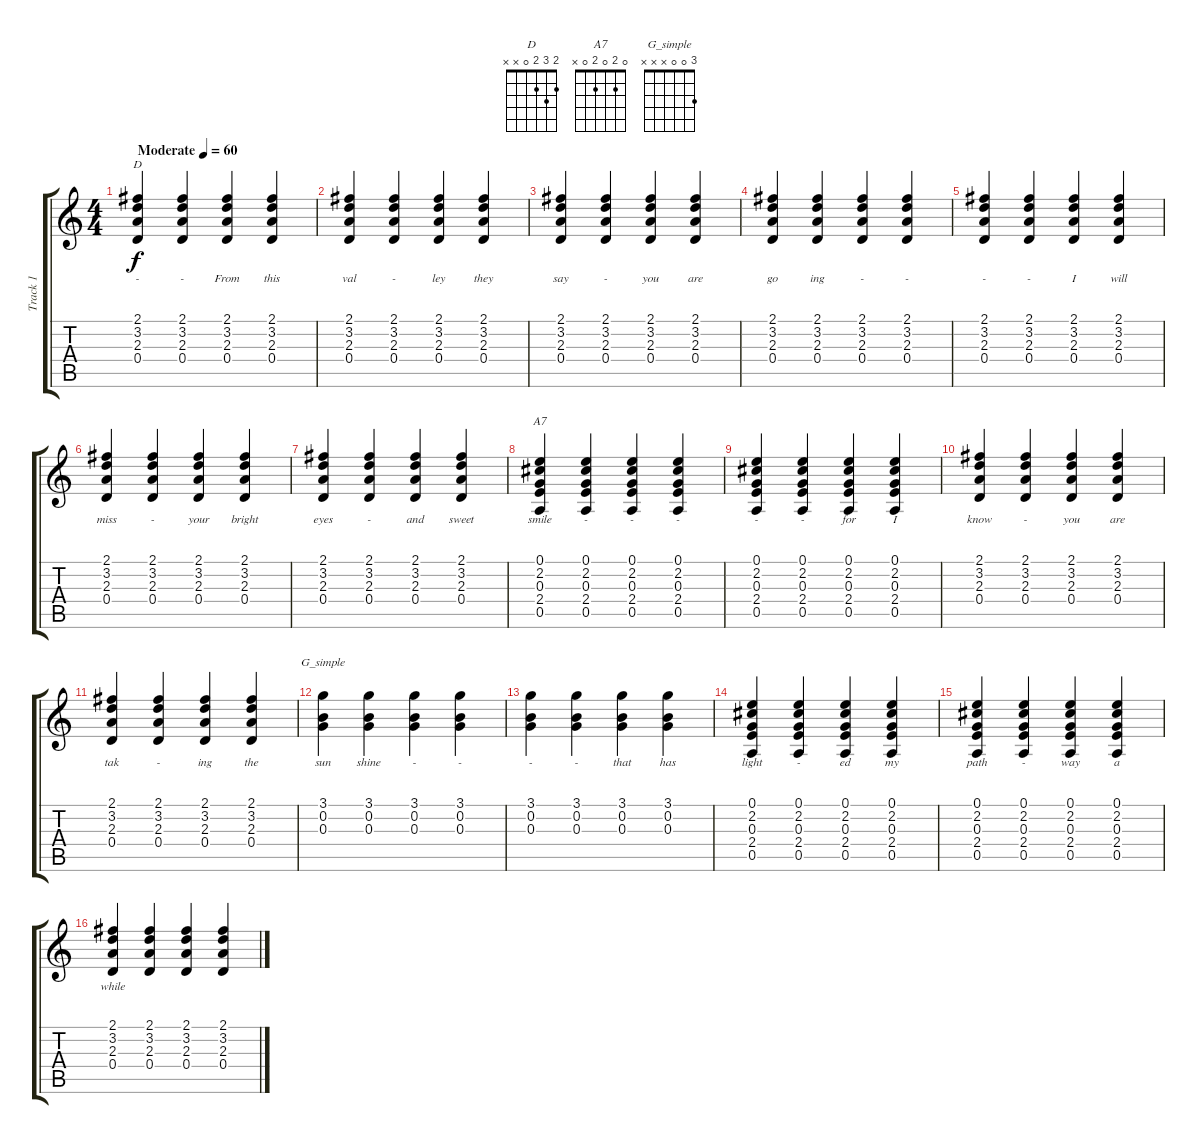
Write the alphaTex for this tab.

\track ("Track 1" "Track 1") {instrument acousticguitarsteel}
\staff {score tabs}
\tuning (E4 B3 G3 D3 A2 E2) {hide}
\chord ("D" 2 3 2 0 x x)
\chord ("A7" 0 2 0 2 0 x)
\chord ("G_simple" 3 0 0 x x x)
\ts (4 4)
\tempo (60 "Moderate")
\clef g2
\ks c
(2.1 3.2 2.3 0.4).4{ch "D" lyrics (0 "-") lyrics (1 "") lyrics (2 "") lyrics (3 "") lyrics (4 "") dy f instrument acousticguitarsteel} (2.1 3.2 2.3 0.4).4{lyrics (0 "-") lyrics (1 "") lyrics (2 "") lyrics (3 "") lyrics (4 "")} (2.1 3.2 2.3 0.4).4{lyrics (0 "From") lyrics (1 "") lyrics (2 "") lyrics (3 "") lyrics (4 "")} (2.1 3.2 2.3 0.4).4{lyrics (0 "this") lyrics (1 "") lyrics (2 "") lyrics (3 "") lyrics (4 "")} |
(2.1 3.2 2.3 0.4).4{lyrics (0 "val") lyrics (1 "") lyrics (2 "") lyrics (3 "") lyrics (4 "")} (2.1 3.2 2.3 0.4).4{lyrics (0 "-") lyrics (1 "") lyrics (2 "") lyrics (3 "") lyrics (4 "")} (2.1 3.2 2.3 0.4).4{lyrics (0 "ley") lyrics (1 "") lyrics (2 "") lyrics (3 "") lyrics (4 "")} (2.1 3.2 2.3 0.4).4{lyrics (0 "they") lyrics (1 "") lyrics (2 "") lyrics (3 "") lyrics (4 "")} |
(2.1 3.2 2.3 0.4).4{lyrics (0 "say") lyrics (1 "") lyrics (2 "") lyrics (3 "") lyrics (4 "")} (2.1 3.2 2.3 0.4).4{lyrics (0 "-") lyrics (1 "") lyrics (2 "") lyrics (3 "") lyrics (4 "")} (2.1 3.2 2.3 0.4).4{lyrics (0 "you") lyrics (1 "") lyrics (2 "") lyrics (3 "") lyrics (4 "")} (2.1 3.2 2.3 0.4).4{lyrics (0 "are") lyrics (1 "") lyrics (2 "") lyrics (3 "") lyrics (4 "")} |
(2.1 3.2 2.3 0.4).4{lyrics (0 "go") lyrics (1 "") lyrics (2 "") lyrics (3 "") lyrics (4 "")} (2.1 3.2 2.3 0.4).4{lyrics (0 "ing") lyrics (1 "") lyrics (2 "") lyrics (3 "") lyrics (4 "")} (2.1 3.2 2.3 0.4).4{lyrics (0 "-") lyrics (1 "") lyrics (2 "") lyrics (3 "") lyrics (4 "")} (2.1 3.2 2.3 0.4).4{lyrics (0 "-") lyrics (1 "") lyrics (2 "") lyrics (3 "") lyrics (4 "")} |
(2.1 3.2 2.3 0.4).4{lyrics (0 "-") lyrics (1 "") lyrics (2 "") lyrics (3 "") lyrics (4 "")} (2.1 3.2 2.3 0.4).4{lyrics (0 "-") lyrics (1 "") lyrics (2 "") lyrics (3 "") lyrics (4 "")} (2.1 3.2 2.3 0.4).4{lyrics (0 "I") lyrics (1 "") lyrics (2 "") lyrics (3 "") lyrics (4 "")} (2.1 3.2 2.3 0.4).4{lyrics (0 "will") lyrics (1 "") lyrics (2 "") lyrics (3 "") lyrics (4 "")} |
(2.1 3.2 2.3 0.4).4{lyrics (0 "miss") lyrics (1 "") lyrics (2 "") lyrics (3 "") lyrics (4 "")} (2.1 3.2 2.3 0.4).4{lyrics (0 "-") lyrics (1 "") lyrics (2 "") lyrics (3 "") lyrics (4 "")} (2.1 3.2 2.3 0.4).4{lyrics (0 "your") lyrics (1 "") lyrics (2 "") lyrics (3 "") lyrics (4 "")} (2.1 3.2 2.3 0.4).4{lyrics (0 "bright") lyrics (1 "") lyrics (2 "") lyrics (3 "") lyrics (4 "")} |
(2.1 3.2 2.3 0.4).4{lyrics (0 "eyes") lyrics (1 "") lyrics (2 "") lyrics (3 "") lyrics (4 "")} (2.1 3.2 2.3 0.4).4{lyrics (0 "-") lyrics (1 "") lyrics (2 "") lyrics (3 "") lyrics (4 "")} (2.1 3.2 2.3 0.4).4{lyrics (0 "and") lyrics (1 "") lyrics (2 "") lyrics (3 "") lyrics (4 "")} (2.1 3.2 2.3 0.4).4{lyrics (0 "sweet") lyrics (1 "") lyrics (2 "") lyrics (3 "") lyrics (4 "")} |
(0.1 2.2 0.3 2.4 0.5).4{ch "A7" lyrics (0 "smile") lyrics (1 "") lyrics (2 "") lyrics (3 "") lyrics (4 "")} (0.1 2.2 0.3 2.4 0.5).4{lyrics (0 "-") lyrics (1 "") lyrics (2 "") lyrics (3 "") lyrics (4 "")} (0.1 2.2 0.3 2.4 0.5).4{lyrics (0 "-") lyrics (1 "") lyrics (2 "") lyrics (3 "") lyrics (4 "")} (0.1 2.2 0.3 2.4 0.5).4{lyrics (0 "-") lyrics (1 "") lyrics (2 "") lyrics (3 "") lyrics (4 "")} |
(0.1 2.2 0.3 2.4 0.5).4{lyrics (0 "-") lyrics (1 "") lyrics (2 "") lyrics (3 "") lyrics (4 "")} (0.1 2.2 0.3 2.4 0.5).4{lyrics (0 "-") lyrics (1 "") lyrics (2 "") lyrics (3 "") lyrics (4 "")} (0.1 2.2 0.3 2.4 0.5).4{lyrics (0 "for") lyrics (1 "") lyrics (2 "") lyrics (3 "") lyrics (4 "")} (0.1 2.2 0.3 2.4 0.5).4{lyrics (0 "I") lyrics (1 "") lyrics (2 "") lyrics (3 "") lyrics (4 "")} |
(2.1 3.2 2.3 0.4).4{lyrics (0 "know") lyrics (1 "") lyrics (2 "") lyrics (3 "") lyrics (4 "")} (2.1 3.2 2.3 0.4).4{lyrics (0 "-") lyrics (1 "") lyrics (2 "") lyrics (3 "") lyrics (4 "")} (2.1 3.2 2.3 0.4).4{lyrics (0 "you") lyrics (1 "") lyrics (2 "") lyrics (3 "") lyrics (4 "")} (2.1 3.2 2.3 0.4).4{lyrics (0 "are") lyrics (1 "") lyrics (2 "") lyrics (3 "") lyrics (4 "")} |
(2.1 3.2 2.3 0.4).4{lyrics (0 "tak") lyrics (1 "") lyrics (2 "") lyrics (3 "") lyrics (4 "")} (2.1 3.2 2.3 0.4).4{lyrics (0 "-") lyrics (1 "") lyrics (2 "") lyrics (3 "") lyrics (4 "")} (2.1 3.2 2.3 0.4).4{lyrics (0 "ing") lyrics (1 "") lyrics (2 "") lyrics (3 "") lyrics (4 "")} (2.1 3.2 2.3 0.4).4{lyrics (0 "the") lyrics (1 "") lyrics (2 "") lyrics (3 "") lyrics (4 "")} |
(3.1 0.2 0.3).4{ch "G_simple" lyrics (0 "sun") lyrics (1 "") lyrics (2 "") lyrics (3 "") lyrics (4 "")} (3.1 0.2 0.3).4{lyrics (0 "shine") lyrics (1 "") lyrics (2 "") lyrics (3 "") lyrics (4 "")} (3.1 0.2 0.3).4{lyrics (0 "-") lyrics (1 "") lyrics (2 "") lyrics (3 "") lyrics (4 "")} (3.1 0.2 0.3).4{lyrics (0 "-") lyrics (1 "") lyrics (2 "") lyrics (3 "") lyrics (4 "")} |
(3.1 0.2 0.3).4{lyrics (0 "-") lyrics (1 "") lyrics (2 "") lyrics (3 "") lyrics (4 "")} (3.1 0.2 0.3).4{lyrics (0 "-") lyrics (1 "") lyrics (2 "") lyrics (3 "") lyrics (4 "")} (3.1 0.2 0.3).4{lyrics (0 "that") lyrics (1 "") lyrics (2 "") lyrics (3 "") lyrics (4 "")} (3.1 0.2 0.3).4{lyrics (0 "has") lyrics (1 "") lyrics (2 "") lyrics (3 "") lyrics (4 "")} |
(0.1 2.2 0.3 2.4 0.5).4{lyrics (0 "light") lyrics (1 "") lyrics (2 "") lyrics (3 "") lyrics (4 "")} (0.1 2.2 0.3 2.4 0.5).4{lyrics (0 "-") lyrics (1 "") lyrics (2 "") lyrics (3 "") lyrics (4 "")} (0.1 2.2 0.3 2.4 0.5).4{lyrics (0 "ed") lyrics (1 "") lyrics (2 "") lyrics (3 "") lyrics (4 "")} (0.1 2.2 0.3 2.4 0.5).4{lyrics (0 "my") lyrics (1 "") lyrics (2 "") lyrics (3 "") lyrics (4 "")} |
(0.1 2.2 0.3 2.4 0.5).4{lyrics (0 "path") lyrics (1 "") lyrics (2 "") lyrics (3 "") lyrics (4 "")} (0.1 2.2 0.3 2.4 0.5).4{lyrics (0 "-") lyrics (1 "") lyrics (2 "") lyrics (3 "") lyrics (4 "")} (0.1 2.2 0.3 2.4 0.5).4{lyrics (0 "way") lyrics (1 "") lyrics (2 "") lyrics (3 "") lyrics (4 "")} (0.1 2.2 0.3 2.4 0.5).4{lyrics (0 "a") lyrics (1 "") lyrics (2 "") lyrics (3 "") lyrics (4 "")} |
(2.1 3.2 2.3 0.4).4{lyrics (0 "while") lyrics (1 "") lyrics (2 "") lyrics (3 "") lyrics (4 "")} (2.1 3.2 2.3 0.4).4 (2.1 3.2 2.3 0.4).4 (2.1 3.2 2.3 0.4).4
